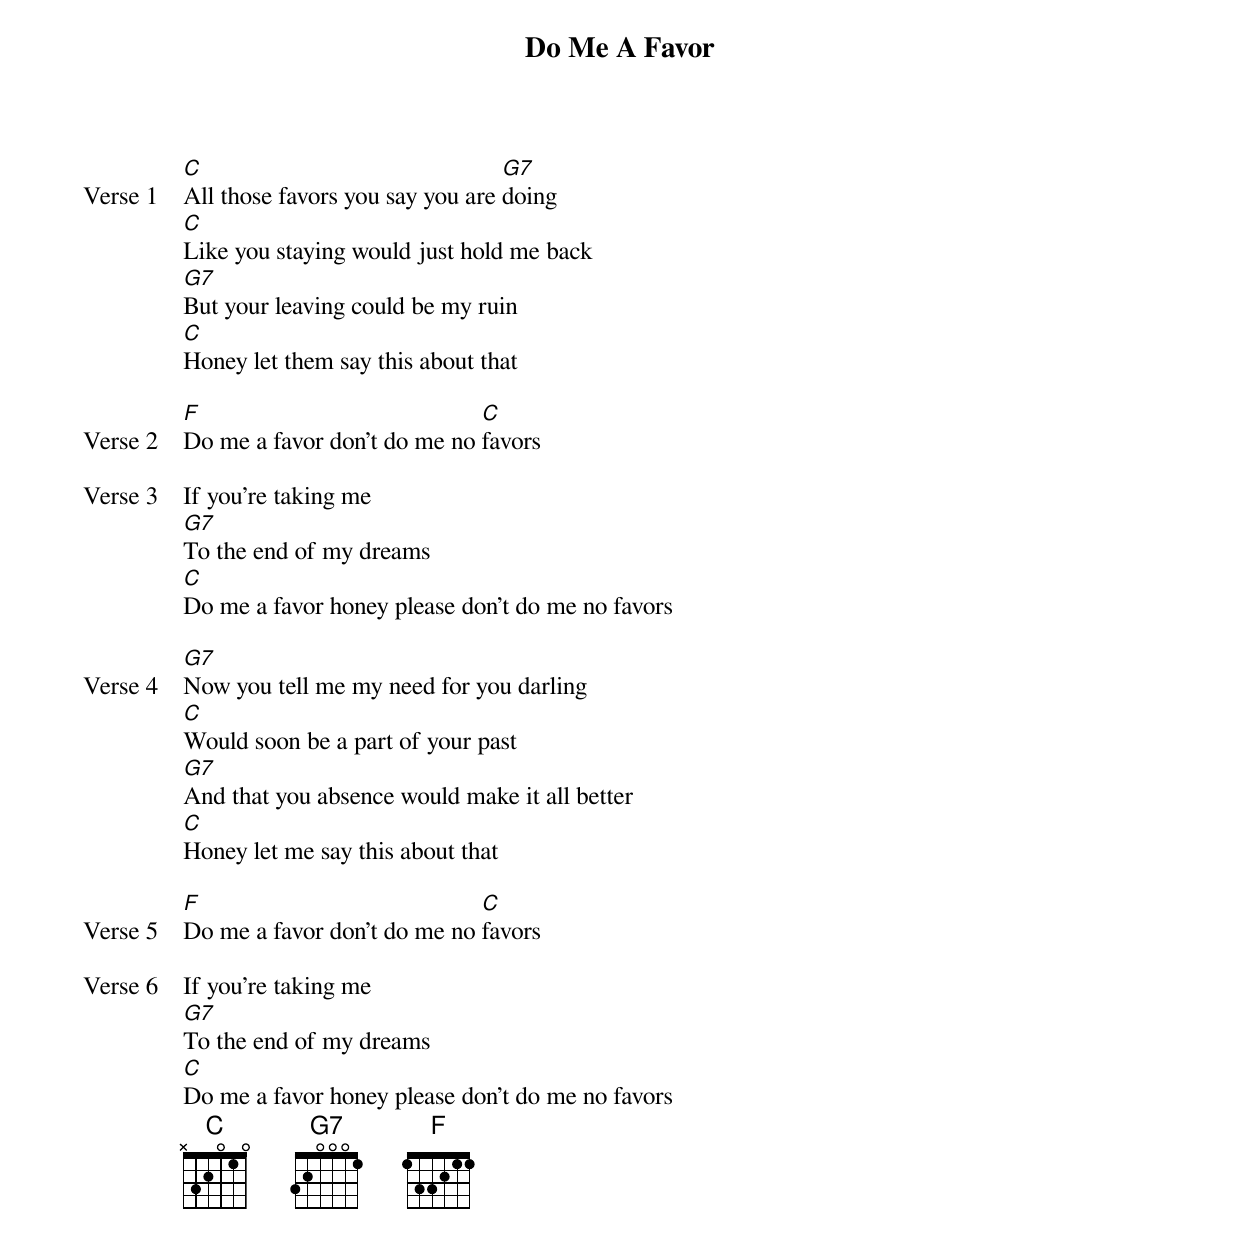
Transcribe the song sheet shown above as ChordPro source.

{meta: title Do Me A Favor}
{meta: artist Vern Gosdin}
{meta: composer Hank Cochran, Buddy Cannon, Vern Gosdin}

{start_of_verse: Verse 1}
[C]All those favors you say you are [G7]doing
[C]Like you staying would just hold me back
[G7]But your leaving could be my ruin
[C]Honey let them say this about that
{end_of_verse}

{start_of_verse: Verse 2}
[F]Do me a favor don’t do me no [C]favors
{end_of_verse}

{start_of_verse: Verse 3}
If you’re taking me
[G7]To the end of my dreams
[C]Do me a favor honey please don’t do me no favors
{end_of_verse}

{start_of_verse: Verse 4}
[G7]Now you tell me my need for you darling
[C]Would soon be a part of your past
[G7]And that you absence would make it all better
[C]Honey let me say this about that
{end_of_verse}

{start_of_verse: Verse 5}
[F]Do me a favor don’t do me no [C]favors
{end_of_verse}

{start_of_verse: Verse 6}
If you’re taking me
[G7]To the end of my dreams
[C]Do me a favor honey please don’t do me no favors
{end_of_verse}
